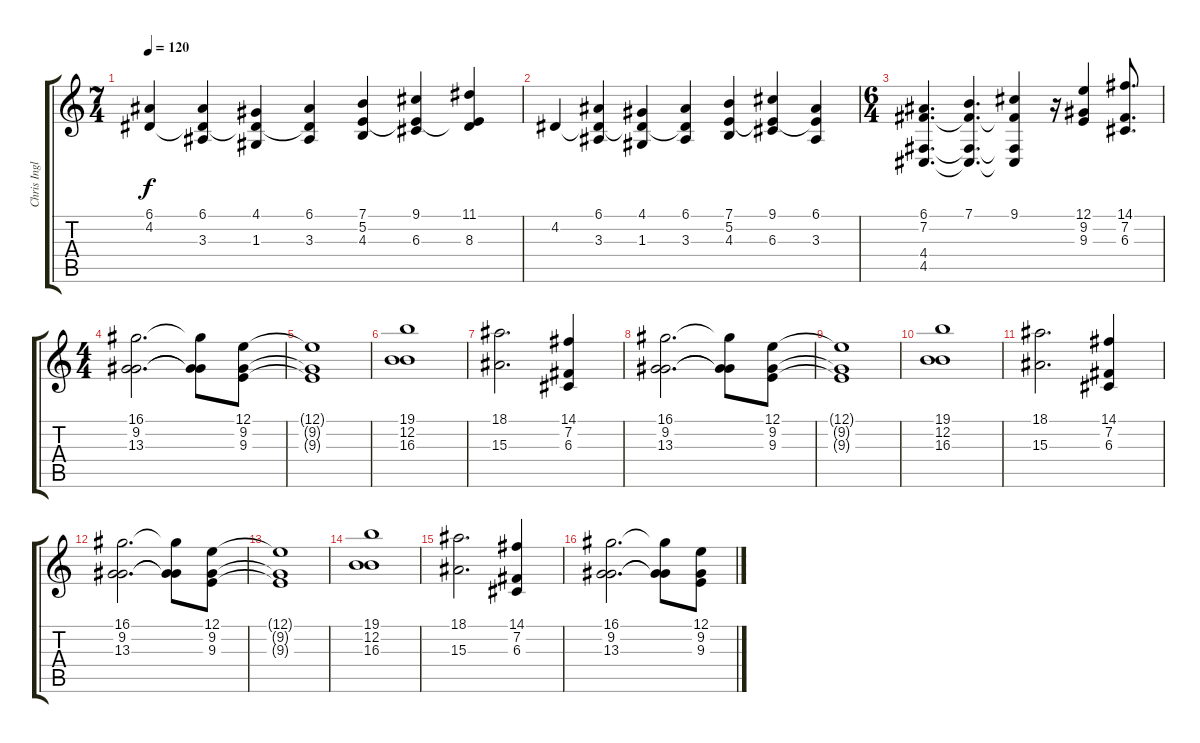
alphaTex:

\track ("Chris Ingles" "Chris Ingl") {instrument stringensemble1}
\staff {score tabs}
\tuning (E4 B3 G3 D3 A2 E2) {hide}
\ts (7 4)
\tempo 120
\clef g2
\ks c
(6.1{t} 4.2).4{dy f} (6.1 4.2{t} 3.3).4 (4.1 4.2{t} 1.3).4 (6.1 4.2{t} 3.3).4 (7.1 5.2 4.3).4 (9.1 5.2{t} 6.3).4 (11.1 5.2{t} 8.3).4 |
4.2.4 (6.1 4.2{t} 3.3).4 (4.1 4.2{t} 1.3).4 (6.1 4.2{t} 3.3).4 (7.1 5.2 4.3).4 (9.1 5.2{t} 6.3).4 (6.1 5.2{t} 3.3).4 |
\ts (6 4)
(6.1 7.2 4.4 4.5).4{d} (7.1 7.2{t} 4.4{t} 4.5{t}).4{d} (9.1 7.2{t} 4.4{t} 4.5{t}).4 r.16 (12.1 9.2 9.3).4 (14.1 7.2 6.3).8{d} |
\ts (4 4)
(16.1 9.2 13.3).2{d} (16.1{t} 9.2{t} 13.3{t}).8 (12.1 9.2 9.3).8 |
(12.1{t} 9.2{t} 9.3{t}).1 |
(19.1 12.2 16.3).1 |
(18.1 15.3).2{d} (14.1 7.2 6.3).4 |
(16.1 9.2 13.3).2{d} (16.1{t} 9.2{t} 13.3{t}).8 (12.1 9.2 9.3).8 |
(12.1{t} 9.2{t} 9.3{t}).1 |
(19.1 12.2 16.3).1 |
(18.1 15.3).2{d} (14.1 7.2 6.3).4 |
(16.1 9.2 13.3).2{d} (16.1{t} 9.2{t} 13.3{t}).8 (12.1 9.2 9.3).8 |
(12.1{t} 9.2{t} 9.3{t}).1 |
(19.1 12.2 16.3).1 |
(18.1 15.3).2{d} (14.1 7.2 6.3).4 |
(16.1 9.2 13.3).2{d} (16.1{t} 9.2{t} 13.3{t}).8 (12.1 9.2 9.3).8
